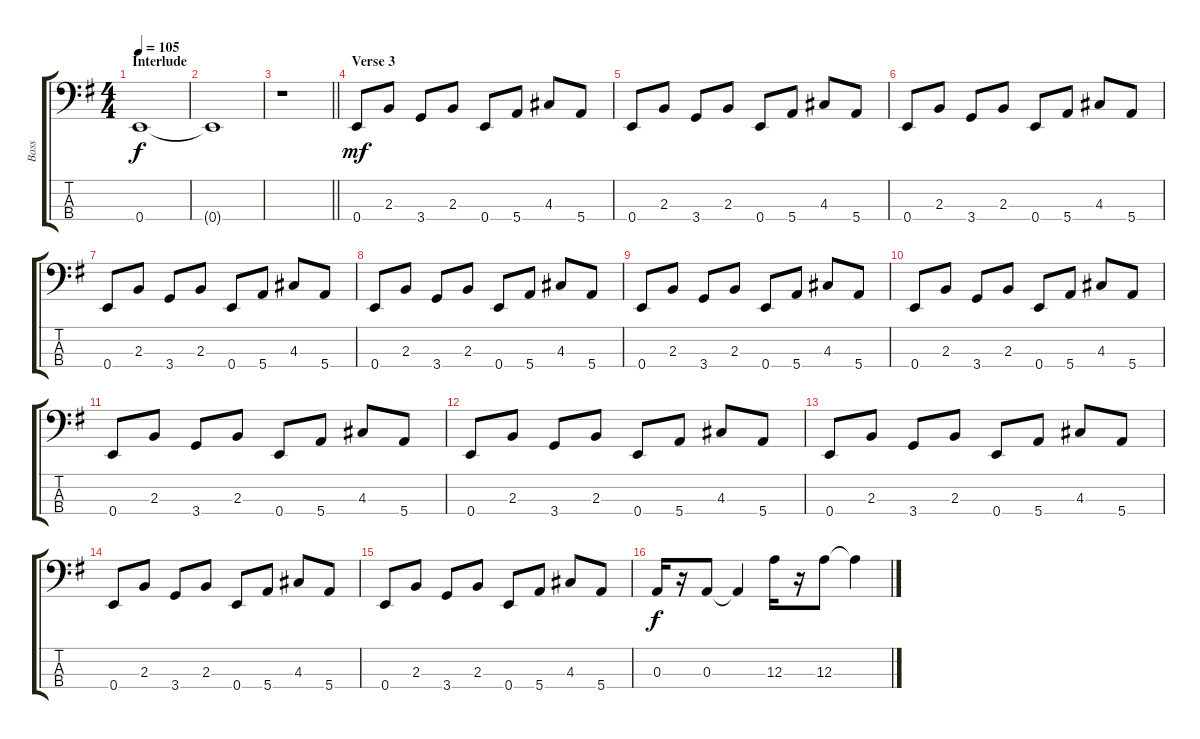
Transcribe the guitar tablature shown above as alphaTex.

\track ("Bass" "Bass") {instrument electricbassfinger}
\staff {score tabs}
\tuning (G2 D2 A1 E1) {hide}
\ts (4 4)
\section ("" "Interlude")
\tempo 105
\clef f4
\ks eminor
0.4{t}.1{dy f} |
0.4{t}.1 |
\barLineRight lightlight
r.1 |
\section ("" "Verse 3")
0.4.8{dy mf} 2.3.8 3.4.8 2.3.8 0.4.8 5.4.8 4.3.8 5.4.8 |
0.4.8 2.3.8 3.4.8 2.3.8 0.4.8 5.4.8 4.3.8 5.4.8 |
0.4.8 2.3.8 3.4.8 2.3.8 0.4.8 5.4.8 4.3.8 5.4.8 |
0.4.8 2.3.8 3.4.8 2.3.8 0.4.8 5.4.8 4.3.8 5.4.8 |
0.4.8 2.3.8 3.4.8 2.3.8 0.4.8 5.4.8 4.3.8 5.4.8 |
0.4.8 2.3.8 3.4.8 2.3.8 0.4.8 5.4.8 4.3.8 5.4.8 |
0.4.8 2.3.8 3.4.8 2.3.8 0.4.8 5.4.8 4.3.8 5.4.8 |
0.4.8 2.3.8 3.4.8 2.3.8 0.4.8 5.4.8 4.3.8 5.4.8 |
0.4.8 2.3.8 3.4.8 2.3.8 0.4.8 5.4.8 4.3.8 5.4.8 |
0.4.8 2.3.8 3.4.8 2.3.8 0.4.8 5.4.8 4.3.8 5.4.8 |
0.4.8 2.3.8 3.4.8 2.3.8 0.4.8 5.4.8 4.3.8 5.4.8 |
0.4.8 2.3.8 3.4.8 2.3.8 0.4.8 5.4.8 4.3.8 5.4.8 |
0.3.16{dy f} r.16 0.3.8 0.3{t}.4 12.3.16 r.16 12.3.8 12.3{t}.4
